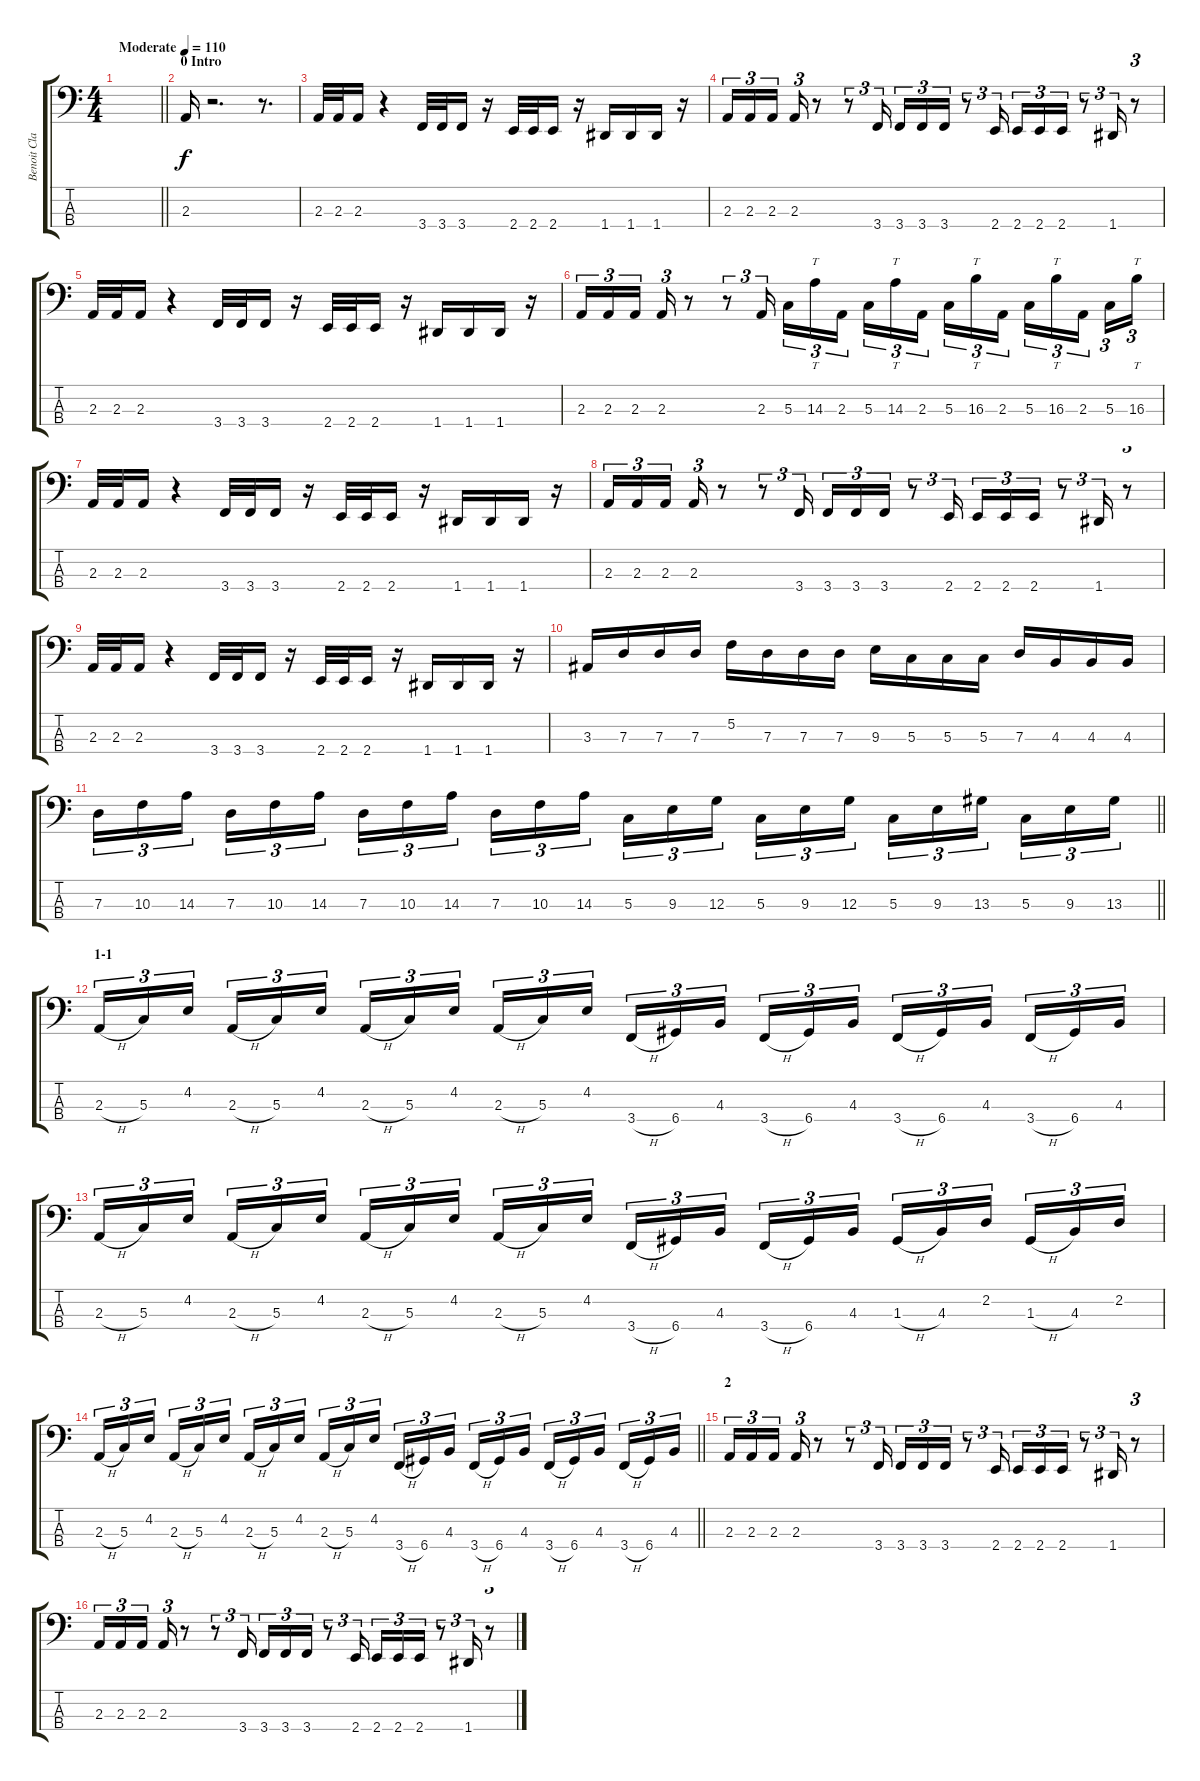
\track ("Benoit Claus" "Benoit Cla") {instrument electricbassfinger}
\staff {score tabs}
\tuning (F2 C2 G1 D1) {hide}
\ts (4 4)
\tempo (110 "Moderate")
\clef f4
\barLineRight lightlight
\ks c
|
\section ("" "0 Intro")
2.3.16 r.2{d} r.8{d} |
2.3.32 2.3.32 2.3.16 r.4 3.4.32 3.4.32 3.4.16 r.16 2.4.32 2.4.32 2.4.16 r.16 1.4.16 1.4.16 1.4.16 r.16 |
2.3.16{tu (3 2)} 2.3.16{tu (3 2)} 2.3.16{tu (3 2) beam splitsecondary} 2.3.16{tu (3 2)} r.8 r.8{tu (3 2)} 3.4.16{tu (3 2) beam splitsecondary} 3.4.16{tu (3 2)} 3.4.16{tu (3 2)} 3.4.16{tu (3 2)} r.8{tu (3 2)} 2.4.16{tu (3 2) beam splitsecondary} 2.4.16{tu (3 2)} 2.4.16{tu (3 2)} 2.4.16{tu (3 2)} r.8{tu (3 2)} 1.4.16{tu (3 2)} r.8{tu (3 2)} |
2.3.32 2.3.32 2.3.16 r.4 3.4.32 3.4.32 3.4.16 r.16 2.4.32 2.4.32 2.4.16 r.16 1.4.16 1.4.16 1.4.16 r.16 |
2.3.16{tu (3 2)} 2.3.16{tu (3 2)} 2.3.16{tu (3 2) beam splitsecondary} 2.3.16{tu (3 2)} r.8 r.8{tu (3 2)} 2.3.16{tu (3 2) beam splitsecondary} 5.3.16{tu (3 2)} 14.3.16{tt tu (3 2)} 2.3.16{tu (3 2) beam splitsecondary} 5.3.16{tu (3 2)} 14.3.16{tt tu (3 2)} 2.3.16{tu (3 2) beam splitsecondary} 5.3.16{tu (3 2)} 16.3.16{tt tu (3 2)} 2.3.16{tu (3 2) beam splitsecondary} 5.3.16{tu (3 2)} 16.3.16{tt tu (3 2)} 2.3.16{tu (3 2) beam splitsecondary} 5.3.16{tu (3 2)} 16.3.16{tt tu (3 2)} |
2.3.32 2.3.32 2.3.16 r.4 3.4.32 3.4.32 3.4.16 r.16 2.4.32 2.4.32 2.4.16 r.16 1.4.16 1.4.16 1.4.16 r.16 |
2.3.16{tu (3 2)} 2.3.16{tu (3 2)} 2.3.16{tu (3 2) beam splitsecondary} 2.3.16{tu (3 2)} r.8 r.8{tu (3 2)} 3.4.16{tu (3 2) beam splitsecondary} 3.4.16{tu (3 2)} 3.4.16{tu (3 2)} 3.4.16{tu (3 2)} r.8{tu (3 2)} 2.4.16{tu (3 2) beam splitsecondary} 2.4.16{tu (3 2)} 2.4.16{tu (3 2)} 2.4.16{tu (3 2)} r.8{tu (3 2)} 1.4.16{tu (3 2)} r.8{tu (3 2)} |
2.3.32 2.3.32 2.3.16 r.4 3.4.32 3.4.32 3.4.16 r.16 2.4.32 2.4.32 2.4.16 r.16 1.4.16 1.4.16 1.4.16 r.16 |
3.3.16 7.3.16 7.3.16 7.3.16 5.2.16 7.3.16 7.3.16 7.3.16 9.3.16 5.3.16 5.3.16 5.3.16 7.3.16 4.3.16 4.3.16 4.3.16 |
\barLineRight lightlight
7.3.16{tu (3 2)} 10.3.16{tu (3 2)} 14.3.16{tu (3 2) beam splitsecondary} 7.3.16{tu (3 2)} 10.3.16{tu (3 2)} 14.3.16{tu (3 2)} 7.3.16{tu (3 2)} 10.3.16{tu (3 2)} 14.3.16{tu (3 2) beam splitsecondary} 7.3.16{tu (3 2)} 10.3.16{tu (3 2)} 14.3.16{tu (3 2)} 5.3.16{tu (3 2)} 9.3.16{tu (3 2)} 12.3.16{tu (3 2) beam splitsecondary} 5.3.16{tu (3 2)} 9.3.16{tu (3 2)} 12.3.16{tu (3 2)} 5.3.16{tu (3 2)} 9.3.16{tu (3 2)} 13.3.16{tu (3 2) beam splitsecondary} 5.3.16{tu (3 2)} 9.3.16{tu (3 2)} 13.3.16{tu (3 2)} |
\section ("" "1-1")
2.3{h}.16{tu (3 2)} 5.3.16{tu (3 2)} 4.2.16{tu (3 2) beam splitsecondary} 2.3{h}.16{tu (3 2)} 5.3.16{tu (3 2)} 4.2.16{tu (3 2)} 2.3{h}.16{tu (3 2)} 5.3.16{tu (3 2)} 4.2.16{tu (3 2) beam splitsecondary} 2.3{h}.16{tu (3 2)} 5.3.16{tu (3 2)} 4.2.16{tu (3 2)} 3.4{h}.16{tu (3 2)} 6.4.16{tu (3 2)} 4.3.16{tu (3 2) beam splitsecondary} 3.4{h}.16{tu (3 2)} 6.4.16{tu (3 2)} 4.3.16{tu (3 2)} 3.4{h}.16{tu (3 2)} 6.4.16{tu (3 2)} 4.3.16{tu (3 2) beam splitsecondary} 3.4{h}.16{tu (3 2)} 6.4.16{tu (3 2)} 4.3.16{tu (3 2)} |
2.3{h}.16{tu (3 2)} 5.3.16{tu (3 2)} 4.2.16{tu (3 2) beam splitsecondary} 2.3{h}.16{tu (3 2)} 5.3.16{tu (3 2)} 4.2.16{tu (3 2)} 2.3{h}.16{tu (3 2)} 5.3.16{tu (3 2)} 4.2.16{tu (3 2) beam splitsecondary} 2.3{h}.16{tu (3 2)} 5.3.16{tu (3 2)} 4.2.16{tu (3 2)} 3.4{h}.16{tu (3 2)} 6.4.16{tu (3 2)} 4.3.16{tu (3 2) beam splitsecondary} 3.4{h}.16{tu (3 2)} 6.4.16{tu (3 2)} 4.3.16{tu (3 2)} 1.3{h}.16{tu (3 2)} 4.3.16{tu (3 2)} 2.2.16{tu (3 2) beam splitsecondary} 1.3{h}.16{tu (3 2)} 4.3.16{tu (3 2)} 2.2.16{tu (3 2)} |
\barLineRight lightlight
2.3{h}.16{tu (3 2)} 5.3.16{tu (3 2)} 4.2.16{tu (3 2) beam splitsecondary} 2.3{h}.16{tu (3 2)} 5.3.16{tu (3 2)} 4.2.16{tu (3 2)} 2.3{h}.16{tu (3 2)} 5.3.16{tu (3 2)} 4.2.16{tu (3 2) beam splitsecondary} 2.3{h}.16{tu (3 2)} 5.3.16{tu (3 2)} 4.2.16{tu (3 2)} 3.4{h}.16{tu (3 2)} 6.4.16{tu (3 2)} 4.3.16{tu (3 2) beam splitsecondary} 3.4{h}.16{tu (3 2)} 6.4.16{tu (3 2)} 4.3.16{tu (3 2)} 3.4{h}.16{tu (3 2)} 6.4.16{tu (3 2)} 4.3.16{tu (3 2) beam splitsecondary} 3.4{h}.16{tu (3 2)} 6.4.16{tu (3 2)} 4.3.16{tu (3 2)} |
\section ("" "2")
2.3.16{tu (3 2)} 2.3.16{tu (3 2)} 2.3.16{tu (3 2) beam splitsecondary} 2.3.16{tu (3 2)} r.8 r.8{tu (3 2)} 3.4.16{tu (3 2) beam splitsecondary} 3.4.16{tu (3 2)} 3.4.16{tu (3 2)} 3.4.16{tu (3 2)} r.8{tu (3 2)} 2.4.16{tu (3 2) beam splitsecondary} 2.4.16{tu (3 2)} 2.4.16{tu (3 2)} 2.4.16{tu (3 2)} r.8{tu (3 2)} 1.4.16{tu (3 2)} r.8{tu (3 2)} |
2.3.16{tu (3 2)} 2.3.16{tu (3 2)} 2.3.16{tu (3 2) beam splitsecondary} 2.3.16{tu (3 2)} r.8 r.8{tu (3 2)} 3.4.16{tu (3 2) beam splitsecondary} 3.4.16{tu (3 2)} 3.4.16{tu (3 2)} 3.4.16{tu (3 2)} r.8{tu (3 2)} 2.4.16{tu (3 2) beam splitsecondary} 2.4.16{tu (3 2)} 2.4.16{tu (3 2)} 2.4.16{tu (3 2)} r.8{tu (3 2)} 1.4.16{tu (3 2)} r.8{tu (3 2)}
